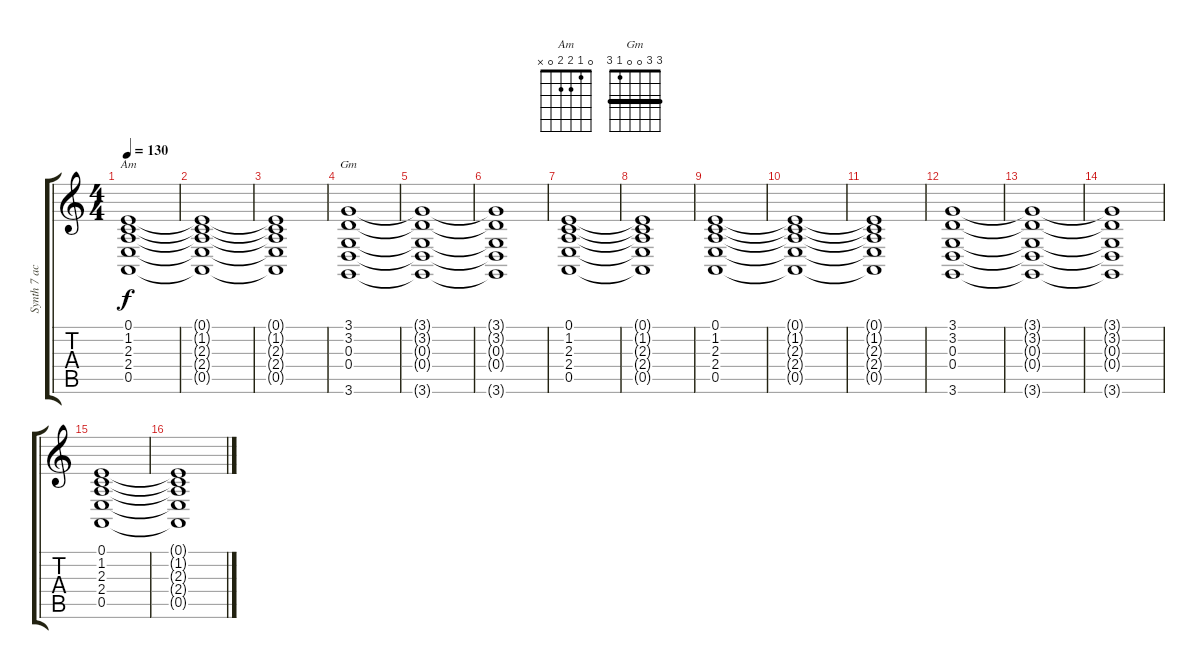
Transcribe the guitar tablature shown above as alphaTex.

\track ("Synth 7 accords" "Synth 7 ac") {instrument pad2warm}
\staff {score tabs}
\tuning (E4 B3 G3 D3 A2 E2) {hide}
\chord ("Am" 0 1 2 2 0 x)
\chord ("Gm" 3 3 0 0 1 3) {barre 3}
\ts (4 4)
\tempo 130
\clef g2
\ks c
(0.1 1.2 2.3 2.4 0.5).1{ch "Am" dy f} |
(0.1{t} 1.2{t} 2.3{t} 2.4{t} 0.5{t}).1 |
(0.1{t} 1.2{t} 2.3{t} 2.4{t} 0.5{t}).1 |
(3.1 3.2 0.3 0.4 3.6).1{ch "Gm"} |
(3.1{t} 3.2{t} 0.3{t} 0.4{t} 3.6{t}).1 |
(3.1{t} 3.2{t} 0.3{t} 0.4{t} 3.6{t}).1 |
(0.1 1.2 2.3 2.4 0.5).1 |
(0.1{t} 1.2{t} 2.3{t} 2.4{t} 0.5{t}).1 |
(0.1 1.2 2.3 2.4 0.5).1 |
(0.1{t} 1.2{t} 2.3{t} 2.4{t} 0.5{t}).1 |
(0.1{t} 1.2{t} 2.3{t} 2.4{t} 0.5{t}).1 |
(3.1 3.2 0.3 0.4 3.6).1 |
(3.1{t} 3.2{t} 0.3{t} 0.4{t} 3.6{t}).1 |
(3.1{t} 3.2{t} 0.3{t} 0.4{t} 3.6{t}).1 |
(0.1 1.2 2.3 2.4 0.5).1 |
(0.1{t} 1.2{t} 2.3{t} 2.4{t} 0.5{t}).1
